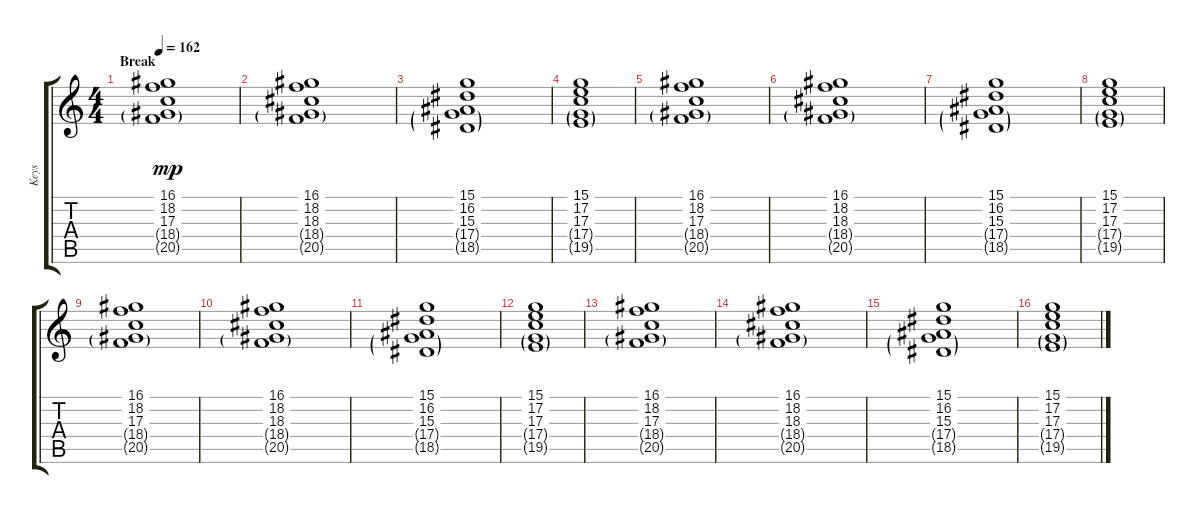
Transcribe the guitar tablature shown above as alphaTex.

\track ("Keys" "Keys") {instrument stringensemble1}
\staff {score tabs}
\tuning (E4 B3 G3 D3 A2 E2) {hide}
\ts (4 4)
\section ("" "Break")
\tempo 162
\clef g2
\ks c
(16.1 18.2 17.3 18.4{g} 20.5{g}).1{dy mp} |
(16.1 18.2 18.3 18.4{g} 20.5{g}).1 |
(15.1 16.2 15.3 17.4{g} 18.5{g}).1 |
(15.1 17.2 17.3 17.4{g} 19.5{g}).1 |
(16.1 18.2 17.3 18.4{g} 20.5{g}).1 |
(16.1 18.2 18.3 18.4{g} 20.5{g}).1 |
(15.1 16.2 15.3 17.4{g} 18.5{g}).1 |
(15.1 17.2 17.3 17.4{g} 19.5{g}).1 |
(16.1 18.2 17.3 18.4{g} 20.5{g}).1 |
(16.1 18.2 18.3 18.4{g} 20.5{g}).1 |
(15.1 16.2 15.3 17.4{g} 18.5{g}).1 |
(15.1 17.2 17.3 17.4{g} 19.5{g}).1 |
(16.1 18.2 17.3 18.4{g} 20.5{g}).1 |
(16.1 18.2 18.3 18.4{g} 20.5{g}).1 |
(15.1 16.2 15.3 17.4{g} 18.5{g}).1 |
(15.1 17.2 17.3 17.4{g} 19.5{g}).1
